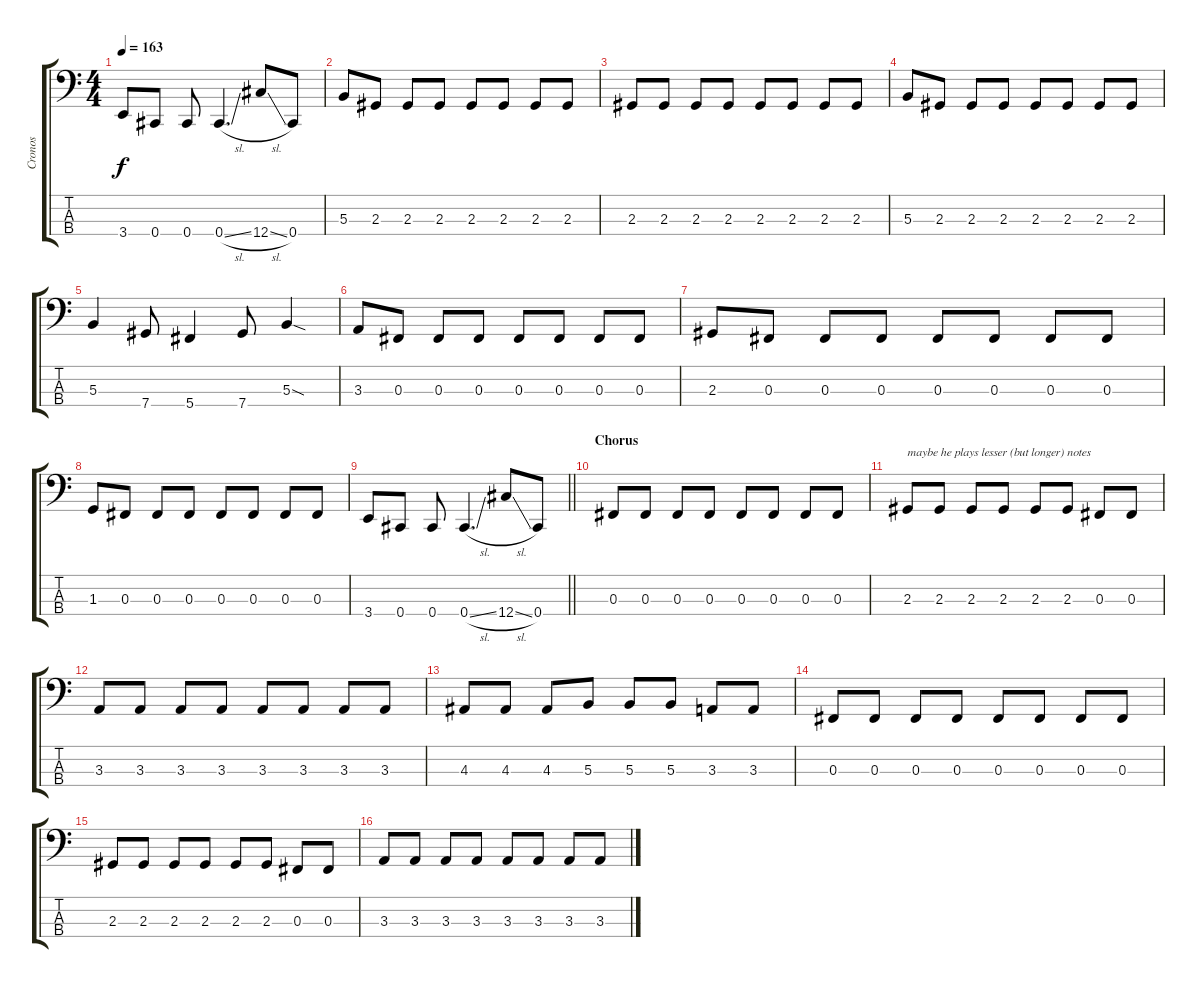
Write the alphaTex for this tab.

\track ("Cronos" "Cronos") {instrument electricbasspick}
\staff {score tabs}
\tuning (E2 B1 Gb1 Db1) {hide}
\ts (4 4)
\tempo 163
\clef f4
\ks c
3.4.8{dy f} 0.4.8 0.4.8 0.4{sl}.4{d} 12.4{sl}.8 0.4.8 |
5.3.8 2.3.8 2.3.8 2.3.8 2.3.8 2.3.8 2.3.8 2.3.8 |
2.3.8 2.3.8 2.3.8 2.3.8 2.3.8 2.3.8 2.3.8 2.3.8 |
5.3.8 2.3.8 2.3.8 2.3.8 2.3.8 2.3.8 2.3.8 2.3.8 |
5.3.4 7.4.8 5.4.4 7.4.8 5.3{sod}.4 |
3.3.8 0.3.8 0.3.8 0.3.8 0.3.8 0.3.8 0.3.8 0.3.8 |
2.3.8 0.3.8 0.3.8 0.3.8 0.3.8 0.3.8 0.3.8 0.3.8 |
1.3.8 0.3.8 0.3.8 0.3.8 0.3.8 0.3.8 0.3.8 0.3.8 |
\barLineRight lightlight
3.4.8 0.4.8 0.4.8 0.4{sl}.4{d} 12.4{sl}.8 0.4.8 |
\section ("" "Chorus")
0.3.8 0.3.8 0.3.8 0.3.8 0.3.8 0.3.8 0.3.8 0.3.8 |
2.3.8{txt "maybe he plays lesser (but longer) notes"} 2.3.8 2.3.8 2.3.8 2.3.8 2.3.8 0.3.8 0.3.8 |
3.3.8 3.3.8 3.3.8 3.3.8 3.3.8 3.3.8 3.3.8 3.3.8 |
4.3.8 4.3.8 4.3.8 5.3.8 5.3.8 5.3.8 3.3.8 3.3.8 |
0.3.8 0.3.8 0.3.8 0.3.8 0.3.8 0.3.8 0.3.8 0.3.8 |
2.3.8 2.3.8 2.3.8 2.3.8 2.3.8 2.3.8 0.3.8 0.3.8 |
3.3.8 3.3.8 3.3.8 3.3.8 3.3.8 3.3.8 3.3.8 3.3.8
